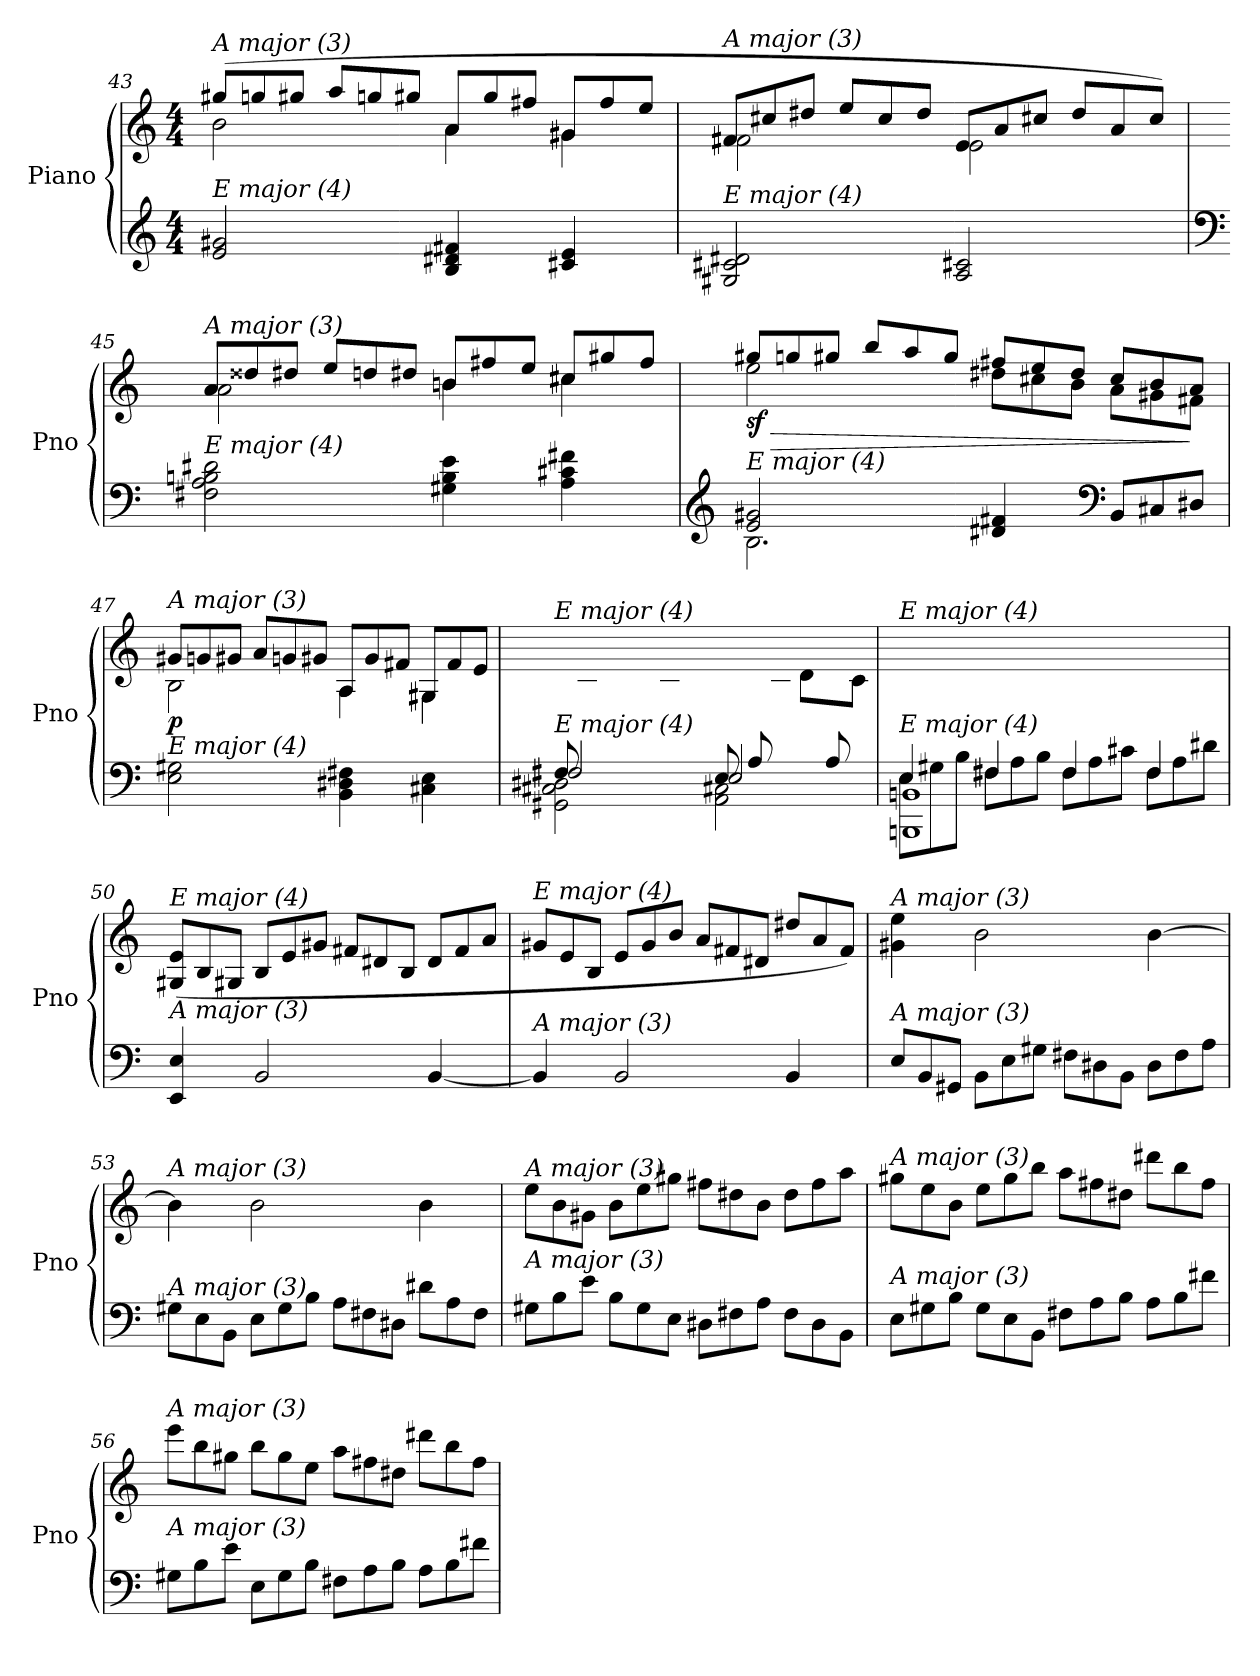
**kern	**kern	**dynam
*part1	*part1	*part1
*staff2	*staff1	*staff1/2
*I"Piano	*	*
*I'Pno	*	*
*clefG2	*clefG2	*
*k[]	*k[]	*
*M4/4	*M4/4	*
*	*Xtuplet	*
=43	=43	=43
*	*^	*
!	!LO:TX:i:t=A major (3)	!	!
!LO:TX:i:t=E major (4)	!	!	!
!	!	!	!LO:DY:b
2e/ 2g#X/	(12gg#X/L	2b\	other-dynamics
.	12ggni/	.	.
.	12gg#/J	.	.
.	12aa/L	.	.
.	12ggni/	.	.
.	12gg#/J	.	.
4B/ 4d#X/ 4f#X/	12a/L	4a\	.
.	12gg#/	.	.
.	12ff#X/J	.	.
4c#X/ 4e/	12g#X/L	4g#X\	.
.	12ff#/	.	.
.	12ee/J	.	.
!!LO:LB:g=z	!!
=44	=44	=44	=44
!	!LO:TX:i:t=A major (3)	!	!
!LO:TX:i:t=E major (4)	!	!	!
2G#X/ 2c#Xi/ 2d#X/	12f#X/L	2f#\	.
.	12cc#Xi/	.	.
.	12dd#X/J	.	.
.	12ee/L	.	.
.	12cc#i/	.	.
.	12dd#/J	.	.
2A/ 2c#X/	12e/L	2e\	.
.	12a/	.	.
.	12cc#X/J	.	.
.	12dd#/L	.	.
.	12a/	.	.
.	12cc#/J)	.	.
=45	=45	=45	=45
*clefF4	*	*	*
!	!LO:TX:i:t=A major (3)	!	!
!LO:TX:i:t=E major (4)	!	!	!
!	!	!	!LO:DY:b
2F#X\ 2A\ 2Bn\ 2d#X\	(12a/L	2a\	other-dynamics
.	12dd##Xi/	.	.
.	12dd#X/J	.	.
.	12ee/L	.	.
.	12ddni/	.	.
.	12dd#/J	.	.
4G#X\ 4B\ 4e\	12b/L	4bn\	.
.	12ff#X/	.	.
.	12ee/J	.	.
4A\ 4c#X\ 4f#X\	12cc#X/L	4cc#X\	.
.	12gg#X/	.	.
.	12ff#/J	.	.
*	*v	*v	*
!!LO:LB:g=z
=46	=46	=46
*clefG2	*	*
*^	*	*
!	!	!LO:TX:i:t=A major (3)	!
!LO:TX:i:t=E major (4)	!	!	!
!	!	!	!LO:HP:b
*	*	*^	*
*	*	*	*^	*
!	!	!	!	!	!LO:DY:n=1:b
2e/ 2g#X/	2.B\	12gg#X/L	2ee\	2.ryy	> sf
.	.	12ggni/	.	.	.
.	.	12gg#/J	.	.	.
.	.	12bb/L	.	.	.
.	.	12aa/	.	.	.
.	.	12gg#/J	.	.	.
4d#X/ 4f#X/	.	12ff#X/L	12dd#X\L	.	.
.	.	12ee/	12cc#X\	.	.
.	.	12dd#/J	12b\J	.	.
*clefF4	*	*	*	*	*
*Xtuplet	*	*	*	*	*
12BB/L	4ryy	12cc#/L	12a\L	4ryy	.
12C#X/	.	12b/	12g#X\	.	.
12D#X/J	.	12a/J	12f#X\J	.	]
*v	*v	*	*	*	*
*	*	*v	*v	*
=47	=47	=47	=47
!	!LO:TX:i:t=A major (3)	!	!
!LO:TX:i:t=E major (4)	!	!	!
!	!	!	!LO:DY:b
2E\ 2G#X\	12g#X/L	2B\	p
.	12gni/	.	.
.	12g#/J	.	.
.	12a/L	.	.
.	12gni/	.	.
.	12g#/J	.	.
4BB\ 4D#X\ 4F#X\	12A/L	4A\	.
.	12g#/	.	.
.	12f#X/J	.	.
4C#X\ 4E\	12G#X/L	4G#X\	.
.	12f#/	.	.
.	12e/J	.	.
*	*v	*v	*
=48	=48	=48
*^	*	*
*	*^	*	*
!	!	!	!LO:TX:i:t=E major (4)	!
!LO:TX:i:t=E major (4)	!	!	!	!
12F#X/L	2F#/	2GG#X\ 2C#Xi\ 2D#X\	12ryy	.
6ryy	.	.	12c#Xi\	.
.	.	.	12d#X\J	.
4ryy	.	.	12e/L	.
.	.	.	12c#i/	.
.	.	.	12d#/J	.
12E/L	2E/	2AA\ 2C#X\	6ryy	.
12A/	.	.	.	.
12ryy	.	.	12c#X\J	.
12ryy	.	.	12d#\L	.
12A/	.	.	12ryy	.
12ryy	.	.	12c#\J	.
!!LO:PB:g=z
=49	=49	=49	=49	=49
!	!	!	!LO:TX:i:t=E major (4)	!
!LO:TX:i:t=E major (4)	!	!	!	!
!	!	!	!	!LO:DY:b
12E\L	4E/	1BBBn 1BBn	1ryy	other-dynamics
12G#X\	.	.	.	.
12B\J	.	.	.	.
12F#X\L	4F#X/	.	.	.
12A\	.	.	.	.
12B\J	.	.	.	.
12F#\L	4F#/	.	.	.
12A\	.	.	.	.
12c#X\J	.	.	.	.
12F#\L	4F#/	.	.	.
12A\	.	.	.	.
12d#X\J)	.	.	.	.
*v	*v	*v	*	*
=50	=50	=50
!	!LO:TX:i:t=E major (4)	!
!LO:TX:i:t=A major (3)	!	!
4EE/ 4E/	(12G#X/ 12e/L	.
.	12B/	.
.	12G#X/J	.
2BB/	12B/L	.
.	12e/	.
.	12g#X/J	.
.	12f#X/L	.
.	12d#X/	.
.	12B/J	.
[4BB/	12d#/L	.
.	12f#/	.
.	12a/J	.
=51	=51	=51
!	!LO:TX:i:t=E major (4)	!
!LO:TX:i:t=A major (3)	!	!
4BB/]	12g#X/L	.
.	12e/	.
.	12B/J	.
2BB/	12e/L	.
.	12g#/	.
.	12b/J	.
.	12a/L	.
.	12f#X/	.
.	12d#X/J	.
4BB/	12dd#X/L	.
.	12a/	.
.	12f#/J)	.
!!LO:LB:g=z
=52	=52	=52
!	!LO:TX:i:t=A major (3)	!
!LO:TX:i:t=A major (3)	!	!
12E/L	4g#X\ 4ee\	.
12BB/	.	.
12GG#X/J	.	.
12BB\L	2b\	.
12E\	.	.
12G#X\J	.	.
12F#X\L	.	.
12D#X\	.	.
12BB\J	.	.
12D#\L	[4b\	.
12F#\	.	.
12A\J	.	.
=53	=53	=53
!	!LO:TX:i:t=A major (3)	!
!LO:TX:i:t=A major (3)	!	!
12G#X\L	4b\]	.
12E\	.	.
12BB\J	.	.
12E\L	2b\	.
12G#\	.	.
12B\J	.	.
12A\L	.	.
12F#X\	.	.
12D#X\J	.	.
12d#X\L	4b\	.
12A\	.	.
12F#\J	.	.
=54	=54	=54
!	!LO:TX:i:t=A major (3)	!
!LO:TX:i:t=A major (3)	!	!
12G#X\L	12ee\L	.
12B\	12b\	.
12e\J	12g#X\J	.
12B\L	12b\L	.
12G#\	12ee\	.
12E\J	12gg#X\J	.
12D#X\L	12ff#X\L	.
12F#X\	12dd#X\	.
12A\J	12b\J	.
12F#\L	12dd#\L	.
12D#\	12ff#\	.
12BB\J	12aa\J	.
!!LO:LB:g=z
=55	=55	=55
!	!LO:TX:i:t=A major (3)	!
!LO:TX:i:t=A major (3)	!	!
12E\L	12gg#X\L	.
12G#X\	12ee\	.
12B\J	12b\J	.
12G#\L	12ee\L	.
12E\	12gg#\	.
12BB\J	12bb\J	.
12F#X\L	12aa\L	.
12A\	12ff#X\	.
12B\J	12dd#X\J	.
12A\L	12ddd#X\L	.
12B\	12bb\	.
12f#X\J	12ff#\J	.
=56	=56	=56
!	!LO:TX:i:t=A major (3)	!
!LO:TX:i:t=A major (3)	!	!
!	!	!LO:DY:b
12G#X\L	12eee\L	other-dynamics
12B\	12bb\	.
12e\J	12gg#X\J	.
12E\L	12bb\L	.
12G#\	12gg#\	.
12B\J	12ee\J	.
12F#X\L	12aa\L	.
12A\	12ff#X\	.
12B\J	12dd#X\J	.
12A\L	12ddd#X\L	.
12B\	12bb\	.
12f#X\J	12ff#\J	.
=	=	=
*-	*-	*-
